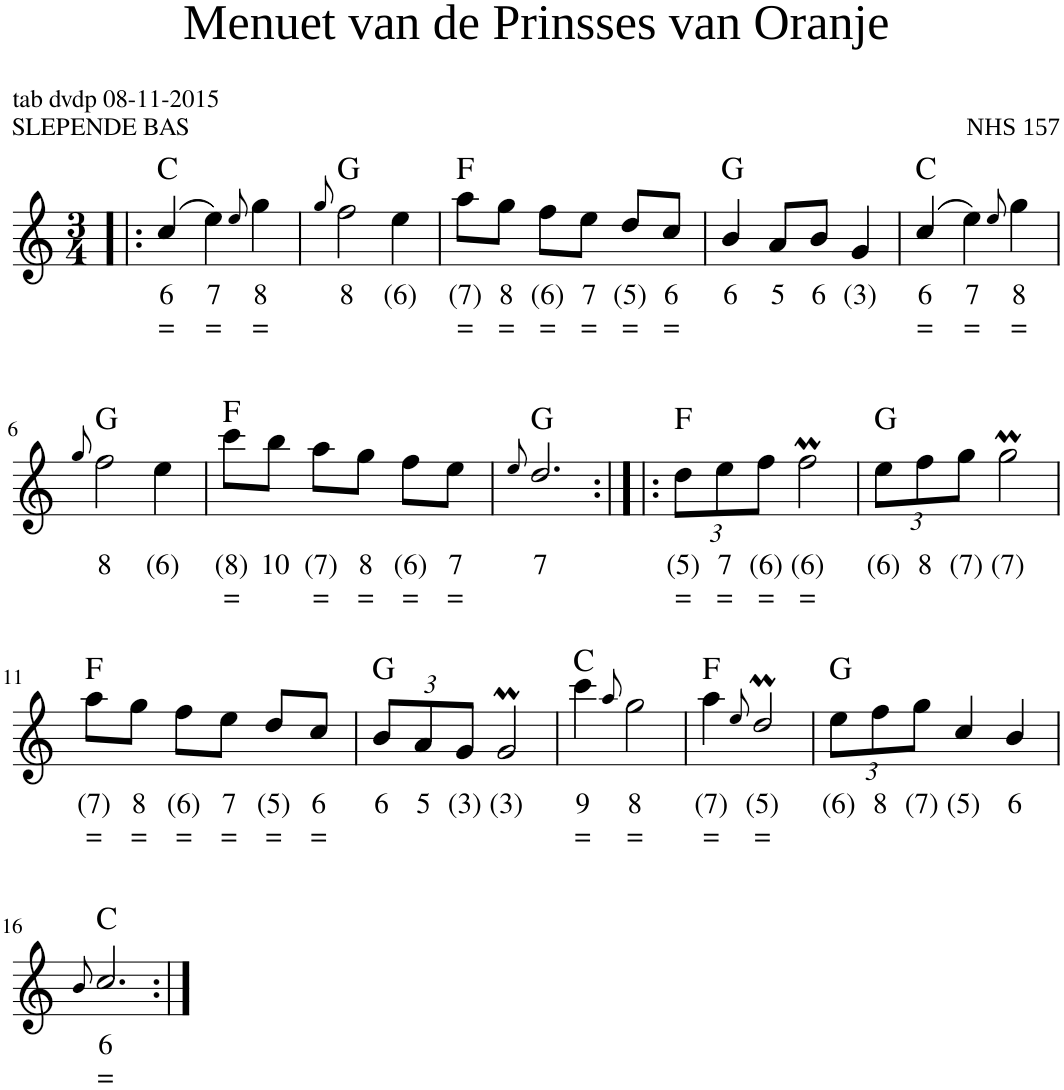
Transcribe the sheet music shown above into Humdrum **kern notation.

**kern	**text	**text	**harte
*part1	*part1	*part1	*part1
*staff1	*staff1	*staff1	*
*clefG2	*	*	*
*k[]	*	*	*
*M3/4	*	*	*
=1!|:	=1!|:	=1!|:	=1!|:
!	!LO:LY:b	!LO:LY:b	!
(>4cc/	6	=	C:maj
!	!LO:LY:b	!LO:LY:b	!
4ee\)	7	=	.
8qee/	.	.	.
!	!LO:LY:b	!LO:LY:b	!
4gg\	8	=	.
=2	=2	=2	=2
8qgg/	.	.	.
!	!LO:LY:b	!	!
2ff\	8	.	G:maj
!	!LO:LY:b	!	!
4ee\	(6)	.	.
=3	=3	=3	=3
!	!LO:LY:b	!LO:LY:b	!
8aa\L	(7)	=	F:maj
!	!LO:LY:b	!LO:LY:b	!
8gg\J	8	=	.
!	!LO:LY:b	!LO:LY:b	!
8ff\L	(6)	=	.
!	!LO:LY:b	!LO:LY:b	!
8ee\J	7	=	.
!	!LO:LY:b	!LO:LY:b	!
8dd/L	(5)	=	.
!	!LO:LY:b	!LO:LY:b	!
8cc/J	6	=	.
=4	=4	=4	=4
!	!LO:LY:b	!	!
4b/	6	.	G:maj
!	!LO:LY:b	!	!
8a/L	5	.	.
!	!LO:LY:b	!	!
8b/J	6	.	.
!	!LO:LY:b	!	!
4g/	(3)	.	.
=5	=5	=5	=5
!	!LO:LY:b	!LO:LY:b	!
(>4cc/	6	=	C:maj
!	!LO:LY:b	!LO:LY:b	!
4ee\)	7	=	.
8qee/	.	.	.
!	!LO:LY:b	!LO:LY:b	!
4gg\	8	=	.
!!LO:LB:g=z
=6	=6	=6	=6
8qgg/	.	.	.
!	!LO:LY:b	!	!
2ff\	8	.	G:maj
!	!LO:LY:b	!	!
4ee\	(6)	.	.
=7	=7	=7	=7
!	!LO:LY:b	!LO:LY:b	!
8ccc\L	(8)	=	F:maj
!	!LO:LY:b	!	!
8bb\J	10	.	.
!	!LO:LY:b	!LO:LY:b	!
8aa\L	(7)	=	.
!	!LO:LY:b	!LO:LY:b	!
8gg\J	8	=	.
!	!LO:LY:b	!LO:LY:b	!
8ff\L	(6)	=	.
!	!LO:LY:b	!LO:LY:b	!
8ee\J	7	=	.
=8	=8	=8	=8
8qee/	.	.	.
!	!LO:LY:b	!	!
2.dd/	7	.	G:maj
=9:|!|:	=9:|!|:	=9:|!|:	=9:|!|:
*Xbrackettup	*	*	*
!	!LO:LY:b	!LO:LY:b	!
12dd\L	(5)	=	F:maj
!	!LO:LY:b	!LO:LY:b	!
12ee\	7	=	.
!	!LO:LY:b	!LO:LY:b	!
12ff\J	(6)	=	.
!	!LO:LY:b	!LO:LY:b	!
2ffM\	(6)	=	.
=10	=10	=10	=10
!	!LO:LY:b	!	!
12ee\L	(6)	.	G:maj
!	!LO:LY:b	!	!
12ff\	8	.	.
!	!LO:LY:b	!	!
12gg\J	(7)	.	.
!	!LO:LY:b	!	!
2ggM\	(7)	.	.
!!LO:LB:g=z
=11	=11	=11	=11
!	!LO:LY:b	!LO:LY:b	!
8aa\L	(7)	=	F:maj
!	!LO:LY:b	!LO:LY:b	!
8gg\J	8	=	.
!	!LO:LY:b	!LO:LY:b	!
8ff\L	(6)	=	.
!	!LO:LY:b	!LO:LY:b	!
8ee\J	7	=	.
!	!LO:LY:b	!LO:LY:b	!
8dd/L	(5)	=	.
!	!LO:LY:b	!LO:LY:b	!
8cc/J	6	=	.
=12	=12	=12	=12
!	!LO:LY:b	!	!
12b/L	6	.	G:maj
!	!LO:LY:b	!	!
12a/	5	.	.
!	!LO:LY:b	!	!
12g/J	(3)	.	.
!	!LO:LY:b	!	!
2gM/	(3)	.	.
=13	=13	=13	=13
!	!LO:LY:b	!LO:LY:b	!
4ccc\	9	=	C:maj
8qaa/	.	.	.
!	!LO:LY:b	!LO:LY:b	!
2gg\	8	=	.
=14	=14	=14	=14
!	!LO:LY:b	!LO:LY:b	!
4aa\	(7)	=	F:maj
8qee/	.	.	.
!	!LO:LY:b	!LO:LY:b	!
2ddM/	(5)	=	.
=15	=15	=15	=15
!	!LO:LY:b	!	!
12ee\L	(6)	.	G:maj
!	!LO:LY:b	!	!
12ff\	8	.	.
!	!LO:LY:b	!	!
12gg\J	(7)	.	.
!	!LO:LY:b	!	!
4cc/	(5)	.	.
!	!LO:LY:b	!	!
4b/	6	.	.
!!LO:LB:g=z
=16	=16	=16	=16
8qb/	.	.	.
!	!LO:LY:b	!LO:LY:b	!
2.cc/	6	=	C:maj
=:|!	=:|!	=:|!	=:|!
*-	*-	*-	*-
